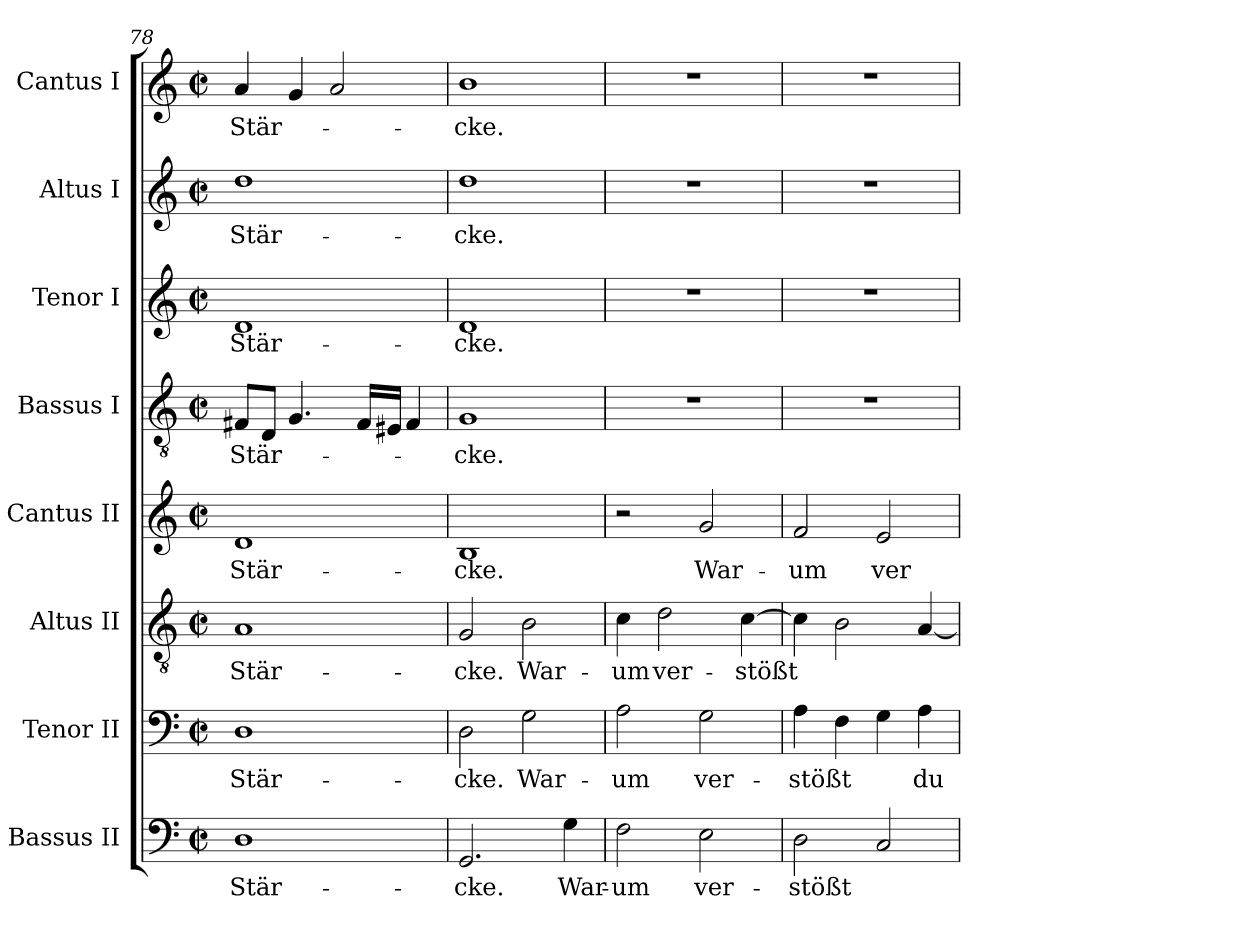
**kern	**text	**kern	**text	**kern	**text	**kern	**text	**kern	**text	**kern	**text	**kern	**text	**kern	**text
*part8	*part8	*part7	*part7	*part6	*part6	*part5	*part5	*part4	*part4	*part3	*part3	*part2	*part2	*part1	*part1
*staff8	*staff8	*staff7	*staff7	*staff6	*staff6	*staff5	*staff5	*staff4	*staff4	*staff3	*staff3	*staff2	*staff2	*staff1	*staff1
*I"Bassus II	*	*I"Tenor II	*	*I"Altus II	*	*I"Cantus II	*	*I"Bassus I	*	*I"Tenor I	*	*I"Altus I	*	*I"Cantus I	*
*I'B2	*	*I'T2	*	*I'A2	*	*I'C2	*	*I'B1	*	*I'T1	*	*I'A1	*	*I'C1	*
*clefF4	*	*clefF4	*	*clefGv2	*	*clefG2	*	*clefGv2	*	*clefG2	*	*clefG2	*	*clefG2	*
*k[]	*	*k[]	*	*k[]	*	*k[]	*	*k[]	*	*k[]	*	*k[]	*	*k[]	*
*C:	*	*C:	*	*C:	*	*C:	*	*C:	*	*C:	*	*C:	*	*C:	*
*M2/2	*	*M2/2	*	*M2/2	*	*M2/2	*	*M2/2	*	*M2/2	*	*M2/2	*	*M2/2	*
*met(c|)	*	*met(c|)	*	*met(c|)	*	*met(c|)	*	*met(c|)	*	*met(c|)	*	*met(c|)	*	*met(c|)	*
=78	=78	=78	=78	=78	=78	=78	=78	=78	=78	=78	=78	=78	=78	=78	=78
!	!LO:LY:b	!	!	!	!	!	!	!	!	!	!	!	!	!	!
!	!	!	!LO:LY:b	!	!	!	!	!	!	!	!	!	!	!	!
!	!	!	!	!	!LO:LY:b	!	!	!	!	!	!	!	!	!	!
!	!	!	!	!	!	!	!LO:LY:b	!	!	!	!	!	!	!	!
!	!	!	!	!	!	!	!	!	!LO:LY:b	!	!	!	!	!	!
!	!	!	!	!	!	!	!	!	!	!	!LO:LY:b	!	!	!	!
!	!	!	!	!	!	!	!	!	!	!	!	!	!LO:LY:b	!	!
!	!	!	!	!	!	!	!	!	!	!	!	!	!	!	!LO:LY:b
1D	Stär-	1D	Stär-	1A	Stär-	1d	Stär-	8F#X/L	Stär-	1d	Stär-	1dd	Stär-	4a/	Stär-
.	.	.	.	.	.	.	.	8D/J	.	.	.	.	.	.	.
.	.	.	.	.	.	.	.	4.G/	.	.	.	.	.	4g/	.
.	.	.	.	.	.	.	.	.	.	.	.	.	.	2a/	.
.	.	.	.	.	.	.	.	16F#/LL	.	.	.	.	.	.	.
.	.	.	.	.	.	.	.	16E#X/JJ	.	.	.	.	.	.	.
.	.	.	.	.	.	.	.	4F#/	.	.	.	.	.	.	.
=79	=79	=79	=79	=79	=79	=79	=79	=79	=79	=79	=79	=79	=79	=79	=79
!	!LO:LY:b	!	!	!	!	!	!	!	!	!	!	!	!	!	!
!	!	!	!LO:LY:b	!	!	!	!	!	!	!	!	!	!	!	!
!	!	!	!	!	!LO:LY:b	!	!	!	!	!	!	!	!	!	!
!	!	!	!	!	!	!	!LO:LY:b	!	!	!	!	!	!	!	!
!	!	!	!	!	!	!	!	!	!LO:LY:b	!	!	!	!	!	!
!	!	!	!	!	!	!	!	!	!	!	!LO:LY:b	!	!	!	!
!	!	!	!	!	!	!	!	!	!	!	!	!	!LO:LY:b	!	!
!	!	!	!	!	!	!	!	!	!	!	!	!	!	!	!LO:LY:b
2.GG/	-cke.	2D\	-cke.	2G/	-cke.	1B	-cke.	1G	-cke.	1d	-cke.	1dd	-cke.	1b	-cke.
!	!	!	!LO:LY:b	!	!	!	!	!	!	!	!	!	!	!	!
!	!	!	!	!	!LO:LY:b	!	!	!	!	!	!	!	!	!	!
.	.	2G\	War-	2B\	War-	.	.	.	.	.	.	.	.	.	.
!	!LO:LY:b	!	!	!	!	!	!	!	!	!	!	!	!	!	!
4G\	War-	.	.	.	.	.	.	.	.	.	.	.	.	.	.
=80	=80	=80	=80	=80	=80	=80	=80	=80	=80	=80	=80	=80	=80	=80	=80
!	!LO:LY:b	!	!	!	!	!	!	!	!	!	!	!	!	!	!
!	!	!	!LO:LY:b	!	!	!	!	!	!	!	!	!	!	!	!
!	!	!	!	!	!LO:LY:b	!	!	!	!	!	!	!	!	!	!
2F\	-um	2A\	-um	4c\	-um	2r	.	1r	.	1r	.	1r	.	1r	.
!	!	!	!	!	!LO:LY:b	!	!	!	!	!	!	!	!	!	!
.	.	.	.	2d\	ver-	.	.	.	.	.	.	.	.	.	.
!	!LO:LY:b	!	!	!	!	!	!	!	!	!	!	!	!	!	!
!	!	!	!LO:LY:b	!	!	!	!	!	!	!	!	!	!	!	!
!	!	!	!	!	!	!	!LO:LY:b	!	!	!	!	!	!	!	!
2E\	ver-	2G\	ver-	.	.	2g/	War-	.	.	.	.	.	.	.	.
!	!	!	!	!	!LO:LY:b	!	!	!	!	!	!	!	!	!	!
.	.	.	.	[4c\	-stößt	.	.	.	.	.	.	.	.	.	.
!!LO:PB:g=z
=81	=81	=81	=81	=81	=81	=81	=81	=81	=81	=81	=81	=81	=81	=81	=81
!	!LO:LY:b	!	!	!	!	!	!	!	!	!	!	!	!	!	!
!	!	!	!LO:LY:b	!	!	!	!	!	!	!	!	!	!	!	!
!	!	!	!	!	!	!	!LO:LY:b	!	!	!	!	!	!	!	!
2D\	-stößt	4A\	-stößt	4c\]	.	2f/	-um	1r	.	1r	.	1r	.	1r	.
.	.	4F\	.	2B\	.	.	.	.	.	.	.	.	.	.	.
!	!	!	!	!	!	!	!LO:LY:b	!	!	!	!	!	!	!	!
2C/	.	4G\	.	.	.	2e/	ver-	.	.	.	.	.	.	.	.
!	!	!	!LO:LY:b	!	!	!	!	!	!	!	!	!	!	!	!
.	.	4A\	du	[4A/	.	.	.	.	.	.	.	.	.	.	.
=	=	=	=	=	=	=	=	=	=	=	=	=	=	=	=
*-	*-	*-	*-	*-	*-	*-	*-	*-	*-	*-	*-	*-	*-	*-	*-
